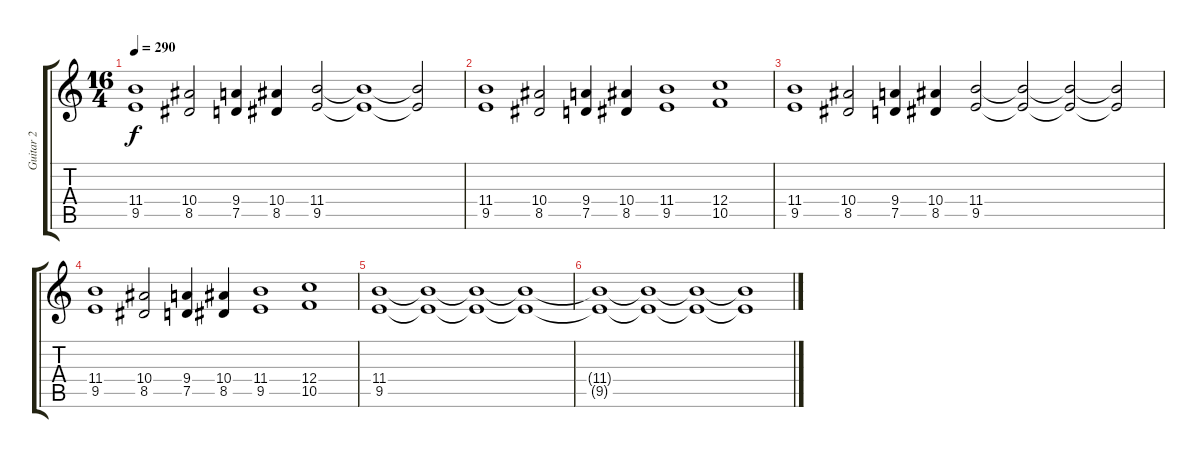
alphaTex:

\track ("Guitar 2" "Guitar 2") {instrument distortionguitar}
\staff {score tabs}
\tuning (D4 A3 F3 C3 G2 D2) {hide}
\ts (16 4)
\tempo 290
\clef g2
\ks c
(11.4 9.5).1{dy f} (10.4 8.5).2 (9.4 7.5).4 (10.4 8.5).4 (11.4 9.5).2 (11.4{t} 9.5{t}).1 (11.4{t} 9.5{t}).2 |
(11.4 9.5).1 (10.4 8.5).2 (9.4 7.5).4 (10.4 8.5).4 (11.4 9.5).1 (12.4 10.5).1 |
(11.4 9.5).1 (10.4 8.5).2 (9.4 7.5).4 (10.4 8.5).4 (11.4 9.5).2 (11.4{t} 9.5{t}).2 (11.4{t} 9.5{t}).2 (11.4{t} 9.5{t}).2 |
(11.4 9.5).1 (10.4 8.5).2 (9.4 7.5).4 (10.4 8.5).4 (11.4 9.5).1 (12.4 10.5).1 |
(11.4 9.5).1 (11.4{t} 9.5{t}).1 (11.4{t} 9.5{t}).1 (11.4{t} 9.5{t}).1 |
(11.4{t} 9.5{t}).1 (11.4{t} 9.5{t}).1 (11.4{t} 9.5{t}).1 (11.4{t} 9.5{t}).1
